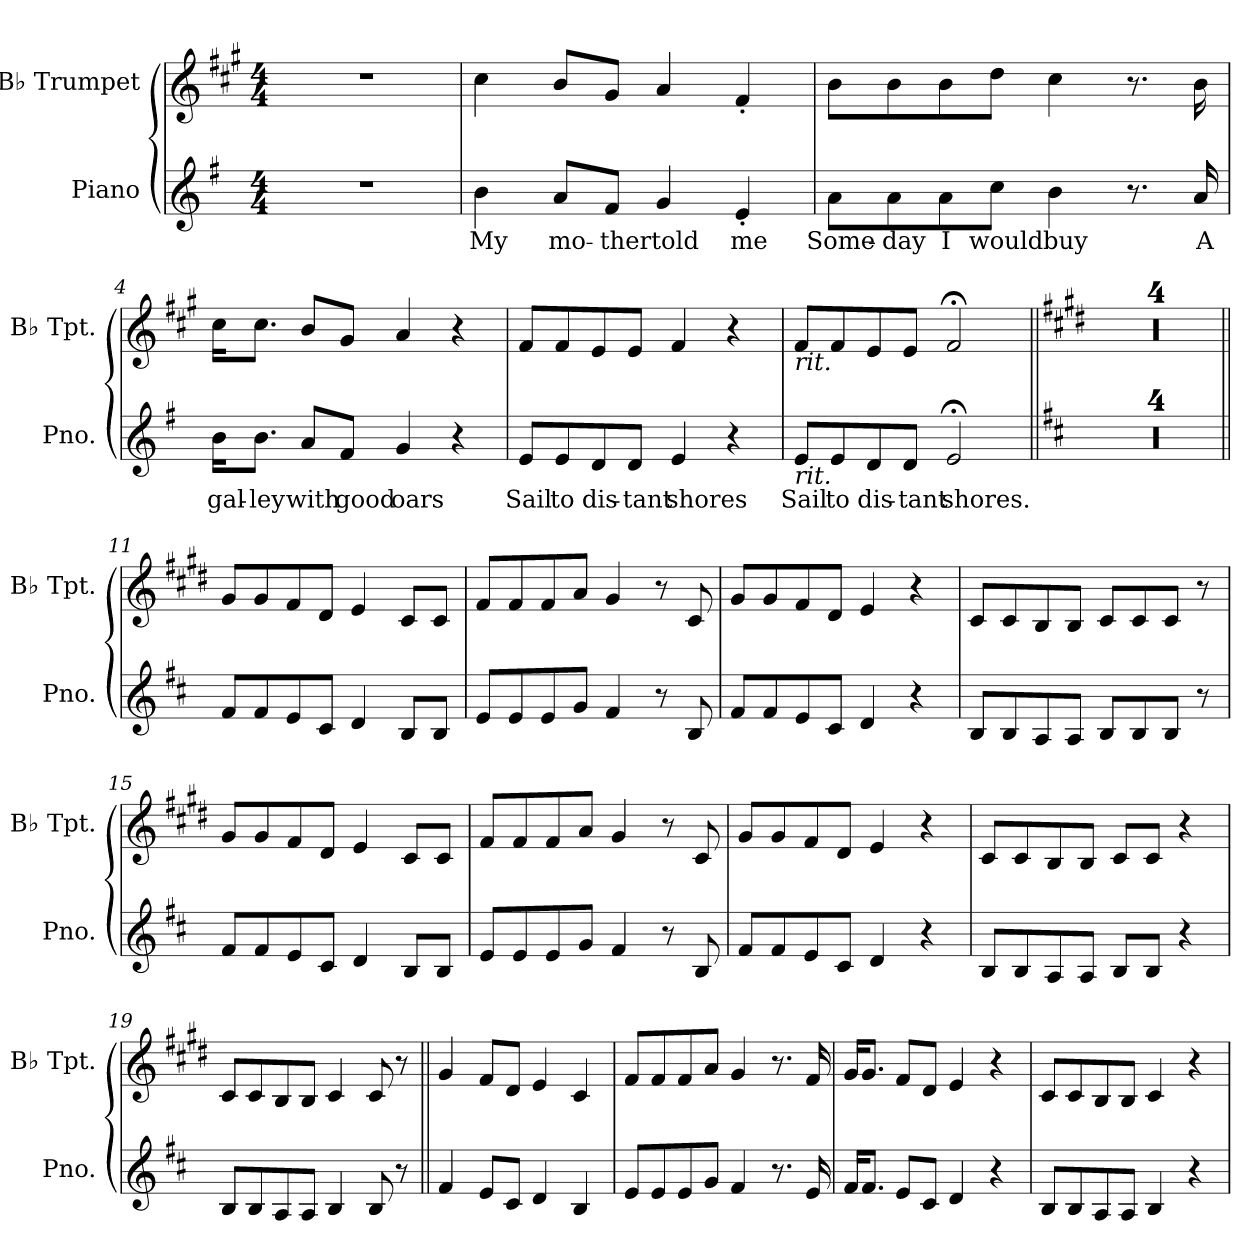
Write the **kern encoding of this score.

**kern	**text	**kern
*part2	*part2	*part1
*staff2	*staff2	*staff1
*I"Piano	*	*I"B♭ Trumpet
*I'Pno.	*	*I'B♭ Tpt.
*clefG2	*	*clefG2
*	*	*ITrd1c2
*k[f#]	*	*k[f#]
*M4/4	*	*M4/4
=1	=1	=1
1r	.	1r
=2	=2	=2
*	*	*MM80
4b	My	4b
8aL	mo-	8aL
8f#J	-ther	8f#J
4g	told	4g
4e'	me	4e'
=3	=3	=3
8aL	Some-	8aL
8a	-day	8a
8a	I	8a
8ccJ	would	8ccJ
4b	buy	4b
8.r	.	8.r
16a	A	16a
=4	=4	=4
16bKL	gal-	16bKL
8.bJ	-ley	8.bJ
8aL	with	8aL
8f#J	good	8f#J
4g	oars	4g
4r	.	4r
=5	=5	=5
8eL	Sail	8eL
8e	to	8e
8d	dis-	8d
8dJ	-tant	8dJ
4e	shores	4e
4r	.	4r
=6	=6	=6
!	!	!LO:TX:b:i:t=rit.
!LO:TX:b:i:t=rit.	!	!
8eL	Sail	8eL
8e	to	8e
8d	dis-	8d
8dJ	-tant	8dJ
2e;<	shores.	2e;<
=7||	=7||	=7||
*k[f#c#]	*	*k[f#c#]
*	*	*MM100
1r	.	1r
=8	=8	=8
1r	.	1r
=9	=9	=9
1r	.	1r
=10	=10	=10
1r	.	1r
=11||	=11||	=11||
8f#L	.	8f#L
8f#	.	8f#
8e	.	8e
8c#J	.	8c#J
4d	.	4d
8BL	.	8BL
8BJ	.	8BJ
=12	=12	=12
8eL	.	8eL
8e	.	8e
8e	.	8e
8gJ	.	8gJ
4f#	.	4f#
8r	.	8r
8B	.	8B
=13	=13	=13
8f#L	.	8f#L
8f#	.	8f#
8e	.	8e
8c#J	.	8c#J
4d	.	4d
4r	.	4r
=14	=14	=14
8BL	.	8BL
8B	.	8B
8A	.	8A
8AJ	.	8AJ
8BL	.	8BL
8B	.	8B
8BJ	.	8BJ
8r	.	8r
=15	=15	=15
8f#L	.	8f#L
8f#	.	8f#
8e	.	8e
8c#J	.	8c#J
4d	.	4d
8BL	.	8BL
8BJ	.	8BJ
=16	=16	=16
8eL	.	8eL
8e	.	8e
8e	.	8e
8gJ	.	8gJ
4f#	.	4f#
8r	.	8r
8B	.	8B
=17	=17	=17
8f#L	.	8f#L
8f#	.	8f#
8e	.	8e
8c#J	.	8c#J
4d	.	4d
4r	.	4r
=18	=18	=18
8BL	.	8BL
8B	.	8B
8A	.	8A
8AJ	.	8AJ
8BL	.	8BL
8BJ	.	8BJ
4r	.	4r
=19	=19	=19
8BL	.	8BL
8B	.	8B
8A	.	8A
8AJ	.	8AJ
4B	.	4B
8B	.	8B
8r	.	8r
=20||	=20||	=20||
4f#	.	4f#
8eL	.	8eL
8c#J	.	8c#J
4d	.	4d
4B	.	4B
=21	=21	=21
8eL	.	8eL
8e	.	8e
8e	.	8e
8gJ	.	8gJ
4f#	.	4f#
8.r	.	8.r
16e	.	16e
=22	=22	=22
16f#KL	.	16f#KL
8.f#J	.	8.f#J
8eL	.	8eL
8c#J	.	8c#J
4d	.	4d
4r	.	4r
=23	=23	=23
8BL	.	8BL
8B	.	8B
8A	.	8A
8AJ	.	8AJ
4B	.	4B
4r	.	4r
=	=	=
*-	*-	*-
